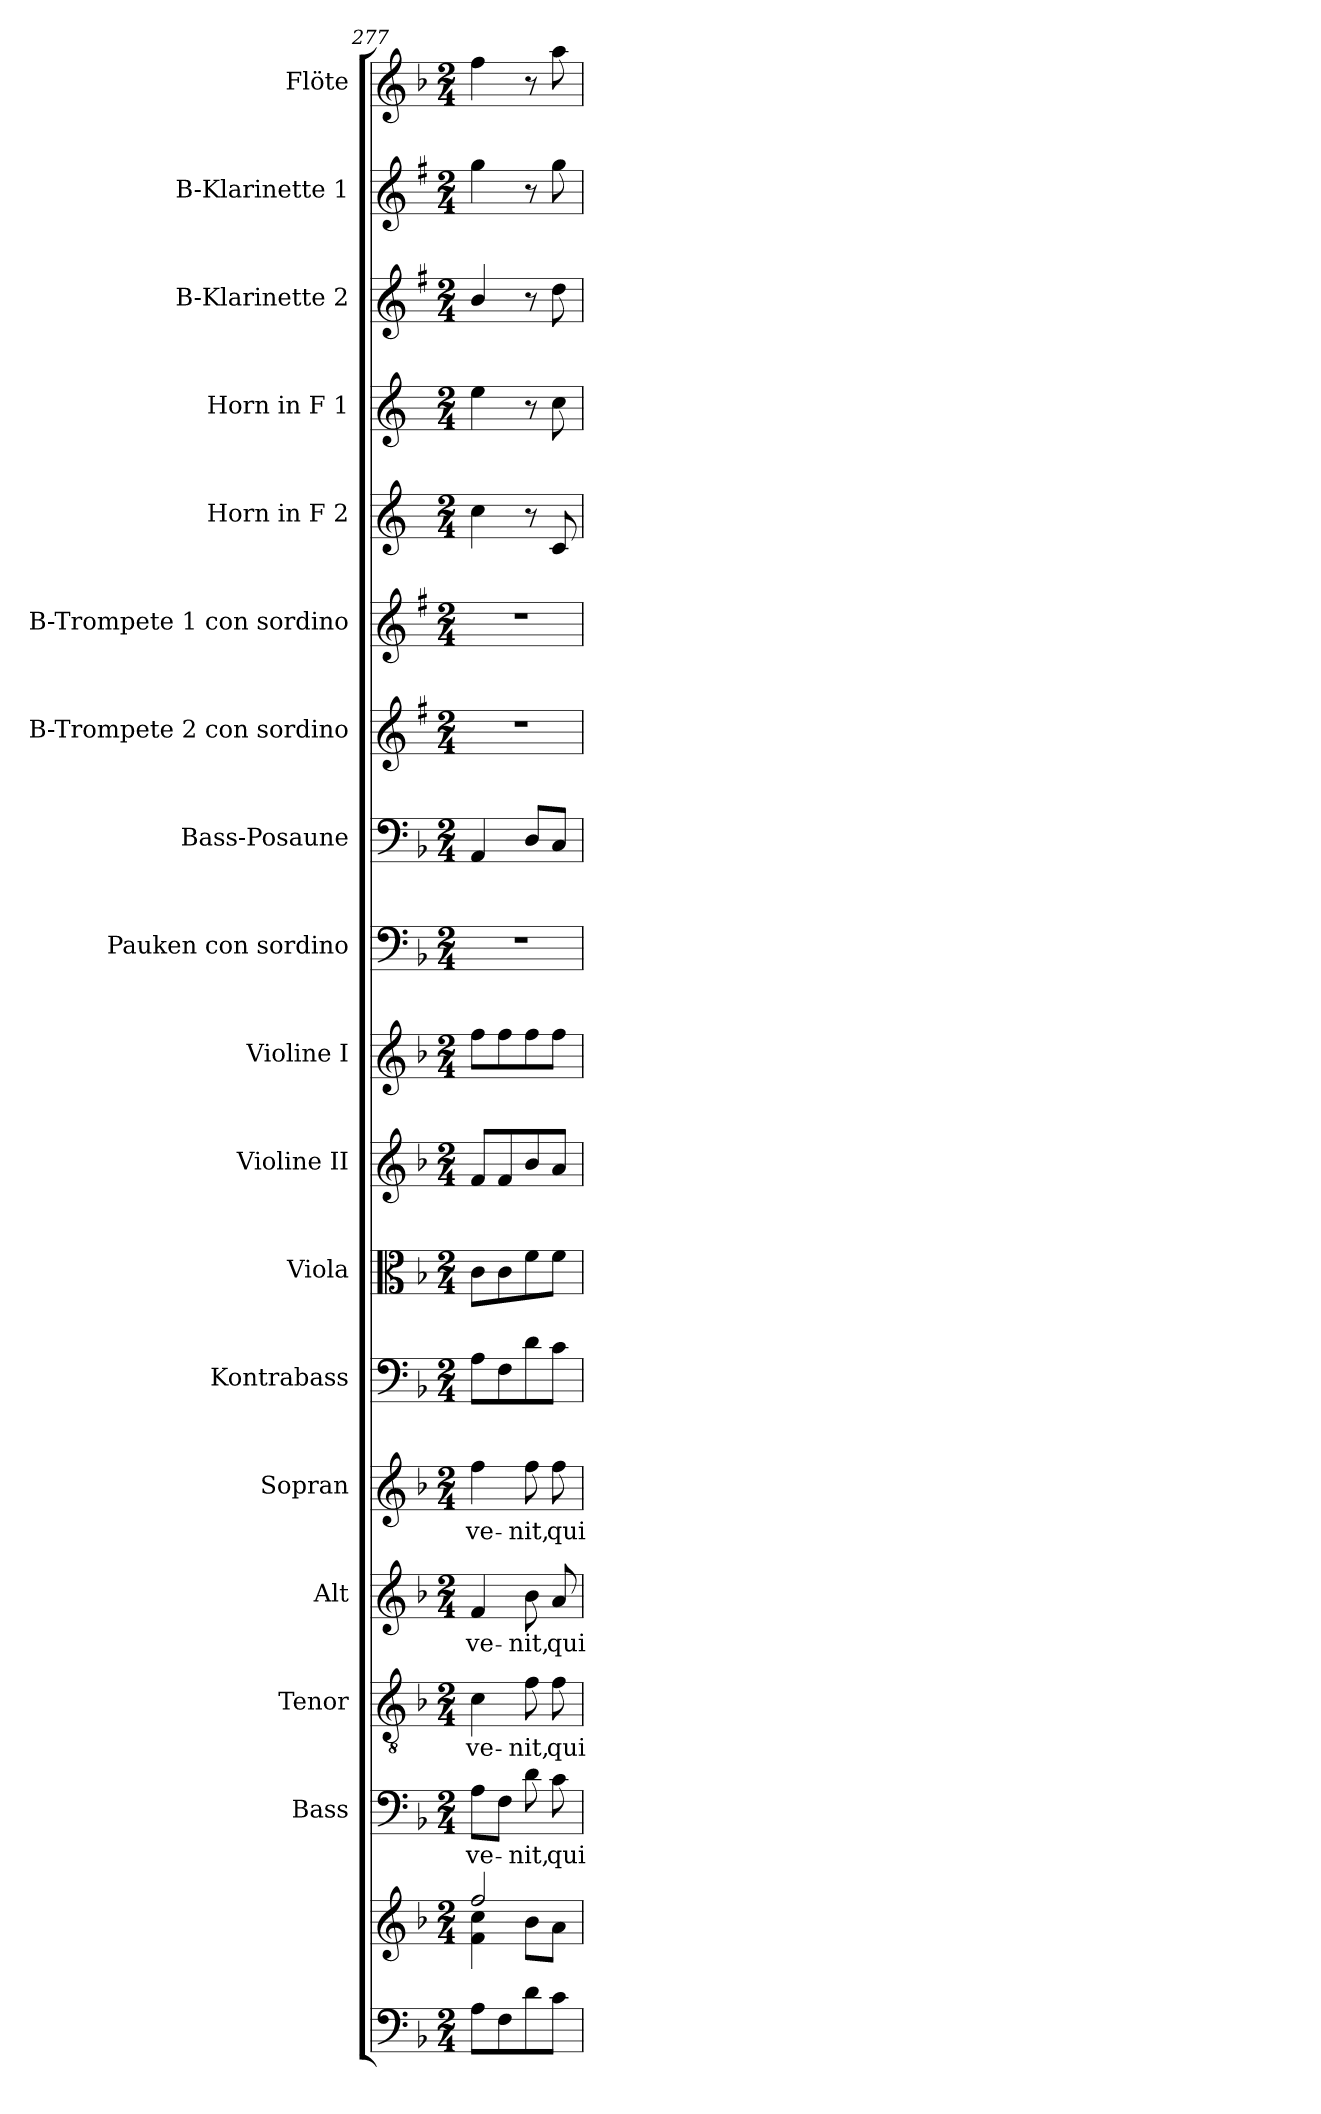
**kern	**kern	**kern	**text	**kern	**text	**kern	**text	**kern	**text	**kern	**kern	**kern	**kern	**kern	**kern	**kern	**kern	**kern	**kern	**kern	**kern	**kern
*part18	*part18	*part17	*part17	*part16	*part16	*part15	*part15	*part14	*part14	*part13	*part12	*part11	*part10	*part9	*part8	*part7	*part6	*part5	*part4	*part3	*part2	*part1
*staff19	*staff18	*staff17	*staff17	*staff16	*staff16	*staff15	*staff15	*staff14	*staff14	*staff13	*staff12	*staff11	*staff10	*staff9	*staff8	*staff7	*staff6	*staff5	*staff4	*staff3	*staff2	*staff1
*	*	*I"Bass	*	*I"Tenor	*	*I"Alt	*	*I"Sopran	*	*I"Kontrabass	*I"Viola	*I"Violine II	*I"Violine I	*I"Pauken con sordino	*I"Bass-Posaune	*I"B-Trompete 2 con sordino	*I"B-Trompete 1 con sordino	*I"Horn in F 2	*I"Horn in F 1	*I"B-Klarinette 2	*I"B-Klarinette 1	*I"Flöte
*	*	*I'B.	*	*I'T.	*	*I'A.	*	*I'S.	*	*I'Kb.	*I'Vla.	*I'Vl. II	*I'Vl. I	*I'Pk.	*I'B. Pos.	*I'B Trp. 2	*I'B Trp. 1	*	*	*I'B Kl. 2	*I'B Kl. 1	*I'Fl.
*clefF4	*clefG2	*clefF4	*	*clefGv2	*	*clefG2	*	*clefG2	*	*clefF4	*clefC3	*clefG2	*clefG2	*clefF4	*clefF4	*clefG2	*clefG2	*clefG2	*clefG2	*clefG2	*clefG2	*clefG2
*	*	*	*	*	*	*	*	*	*	*ITrd7c12	*	*	*	*	*	*ITrd1c2	*ITrd1c2	*ITrd4c7	*ITrd4c7	*ITrd1c2	*ITrd1c2	*
*k[b-]	*k[b-]	*k[b-]	*	*k[b-]	*	*k[b-]	*	*k[b-]	*	*k[b-]	*k[b-]	*k[b-]	*k[b-]	*k[b-]	*k[b-]	*k[b-]	*k[b-]	*k[b-]	*k[b-]	*k[b-]	*k[b-]	*k[b-]
*F:	*F:	*F:	*	*F:	*	*F:	*	*F:	*	*F:	*F:	*F:	*F:	*F:	*F:	*F:	*F:	*F:	*F:	*F:	*F:	*F:
*M2/4	*M2/4	*M2/4	*	*M2/4	*	*M2/4	*	*M2/4	*	*M2/4	*M2/4	*M2/4	*M2/4	*M2/4	*M2/4	*M2/4	*M2/4	*M2/4	*M2/4	*M2/4	*M2/4	*M2/4
=277	=277	=277	=277	=277	=277	=277	=277	=277	=277	=277	=277	=277	=277	=277	=277	=277	=277	=277	=277	=277	=277	=277
*	*^	*	*	*	*	*	*	*	*	*	*	*	*	*	*	*	*	*	*	*	*	*
!	!	!	!	!LO:LY:b	!	!LO:LY:b	!	!LO:LY:b	!	!LO:LY:b	!	!	!	!	!	!	!	!	!	!	!	!	!
8A\L	2ff/	4f\ 4cc\	8A\L	ve-	4c\	ve-	4f/	ve-	4ff\	ve-	8AA\L	8c\L	8f/L	8ff\L	2r	4AA/	2r	2r	4f\	4a\	4a/	4ff\	4ff\
8F\	.	.	8F\J	.	.	.	.	.	.	.	8FF\	8c\	8f/	8ff\	.	.	.	.	.	.	.	.	.
!	!	!	!	!LO:LY:b	!	!LO:LY:b	!	!LO:LY:b	!	!LO:LY:b	!	!	!	!	!	!	!	!	!	!	!	!	!
8d\	.	8b-\L	8d\	-nit,	8f\	-nit,	8b-\	-nit,	8ff\	-nit,	8D\	8f\	8b-/	8ff\	.	8D/L	.	.	8r	8r	8r	8r	8r
!	!	!	!	!LO:LY:b	!	!LO:LY:b	!	!LO:LY:b	!	!LO:LY:b	!	!	!	!	!	!	!	!	!	!	!	!	!
8c\J	.	8a\J	8c\	qui	8f\	qui	8a/	qui	8ff\	qui	8C\J	8f\J	8a/J	8ff\J	.	8C/J	.	.	8F/	8f\	8cc\	8ff\	8aa\
*	*v	*v	*	*	*	*	*	*	*	*	*	*	*	*	*	*	*	*	*	*	*	*	*
=	=	=	=	=	=	=	=	=	=	=	=	=	=	=	=	=	=	=	=	=	=	=
*-	*-	*-	*-	*-	*-	*-	*-	*-	*-	*-	*-	*-	*-	*-	*-	*-	*-	*-	*-	*-	*-	*-
